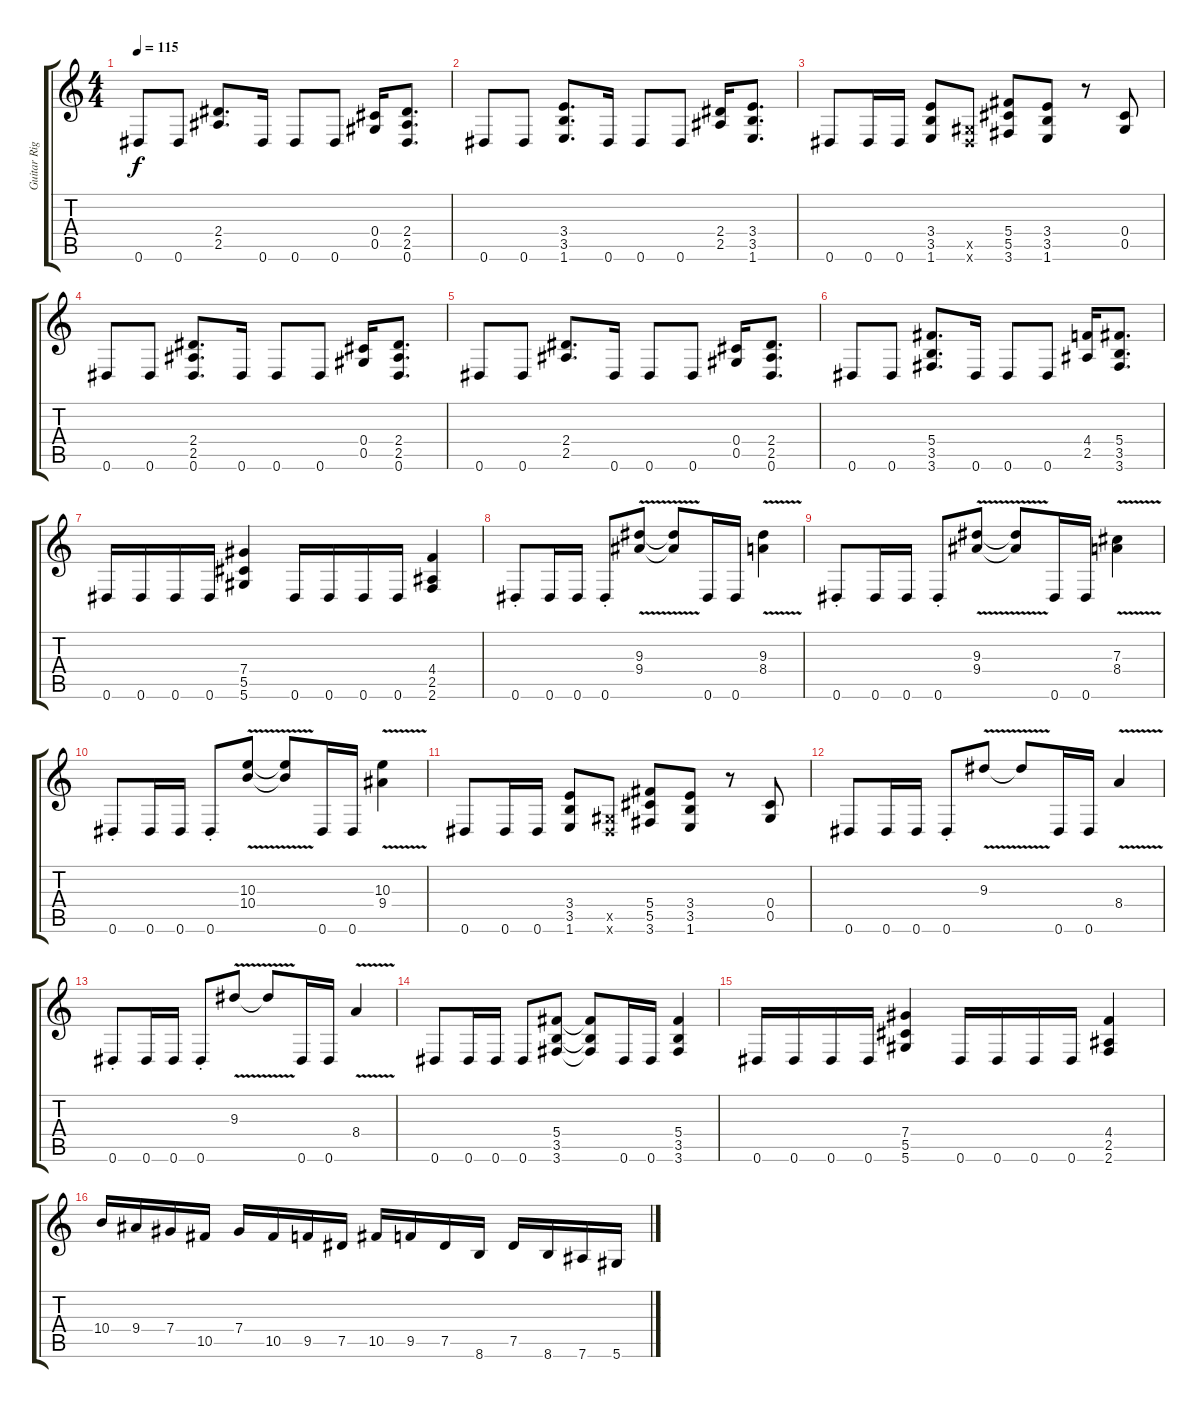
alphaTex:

\track ("Guitar Right" "Guitar Rig") {instrument distortionguitar}
\staff {score tabs}
\tuning (Eb4 Bb3 Gb3 Db3 Ab2 Eb2) {hide}
\ts (4 4)
\tempo 115
\clef g2
\ks c
0.6.8{dy f} 0.6.8 (2.4 2.5).8{d} 0.6.16 0.6.8 0.6.8 (0.4 0.5).16 (2.4 2.5 0.6).8{d} |
0.6.8 0.6.8 (3.4 3.5 1.6).8{d} 0.6.16 0.6.8 0.6.8 (2.4 2.5).16 (3.4 3.5 1.6).8{d} |
0.6.8 0.6.16 0.6.16 (3.4 3.5 1.6).8 (0.5{x} 0.6{x}).8 (5.4 5.5 3.6).8 (3.4 3.5 1.6).8 r.8 (0.4 0.5).8 |
0.6.8 0.6.8 (2.4 2.5 0.6).8{d} 0.6.16 0.6.8 0.6.8 (0.4 0.5).16 (2.4 2.5 0.6).8{d} |
0.6.8 0.6.8 (2.4 2.5).8{d} 0.6.16 0.6.8 0.6.8 (0.4 0.5).16 (2.4 2.5 0.6).8{d} |
0.6.8 0.6.8 (5.4 3.5 3.6).8{d} 0.6.16 0.6.8 0.6.8 (4.4 2.5).16 (5.4 3.5 3.6).8{d} |
0.6.16 0.6.16 0.6.16 0.6.16 (7.4 5.5 5.6).4 0.6.16 0.6.16 0.6.16 0.6.16 (4.4 2.5 2.6).4 |
0.6{st}.8{balance 12} 0.6.16 0.6.16 0.6{st}.8 (9.3{v} 9.4).8 (9.3{t} 9.4{t}).8 0.6.16 0.6.16 (9.3 8.4{v}).4 |
0.6{st}.8 0.6.16 0.6.16 0.6{st}.8 (9.3{v} 9.4).8 (9.3{t} 9.4{t}).8 0.6.16 0.6.16 (7.3 8.4{v}).4 |
0.6{st}.8 0.6.16 0.6.16 0.6{st}.8 (10.3{v} 10.4).8 (10.3{t} 10.4{t}).8 0.6.16 0.6.16 (10.3 9.4{v}).4 |
0.6.8 0.6.16 0.6.16 (3.4 3.5 1.6).8 (0.5{x} 0.6{x}).8 (5.4 5.5 3.6).8 (3.4 3.5 1.6).8 r.8 (0.4 0.5).8 |
0.6.8{balance 12} 0.6.16 0.6.16 0.6{st}.8 9.3{v}.8 9.3{t}.8 0.6.16 0.6.16 8.4{v}.4 |
0.6{st}.8 0.6.16 0.6.16 0.6{st}.8 9.3{v}.8 9.3{t}.8 0.6.16 0.6.16 8.4{v}.4 |
0.6.8 0.6.16 0.6.16 0.6.8 (5.4 3.5 3.6).8 (5.4{t} 3.5{t} 3.6{t}).8 0.6.16 0.6.16 (5.4 3.5 3.6).4 |
0.6.16 0.6.16 0.6.16 0.6.16 (7.4 5.5 5.6).4 0.6.16 0.6.16 0.6.16 0.6.16 (4.4 2.5 2.6).4 |
10.4.16 9.4.16 7.4.16 10.5.16 7.4.16 10.5.16 9.5.16 7.5.16 10.5.16 9.5.16 7.5.16 8.6.16 7.5.16 8.6.16 7.6.16 5.6.16
